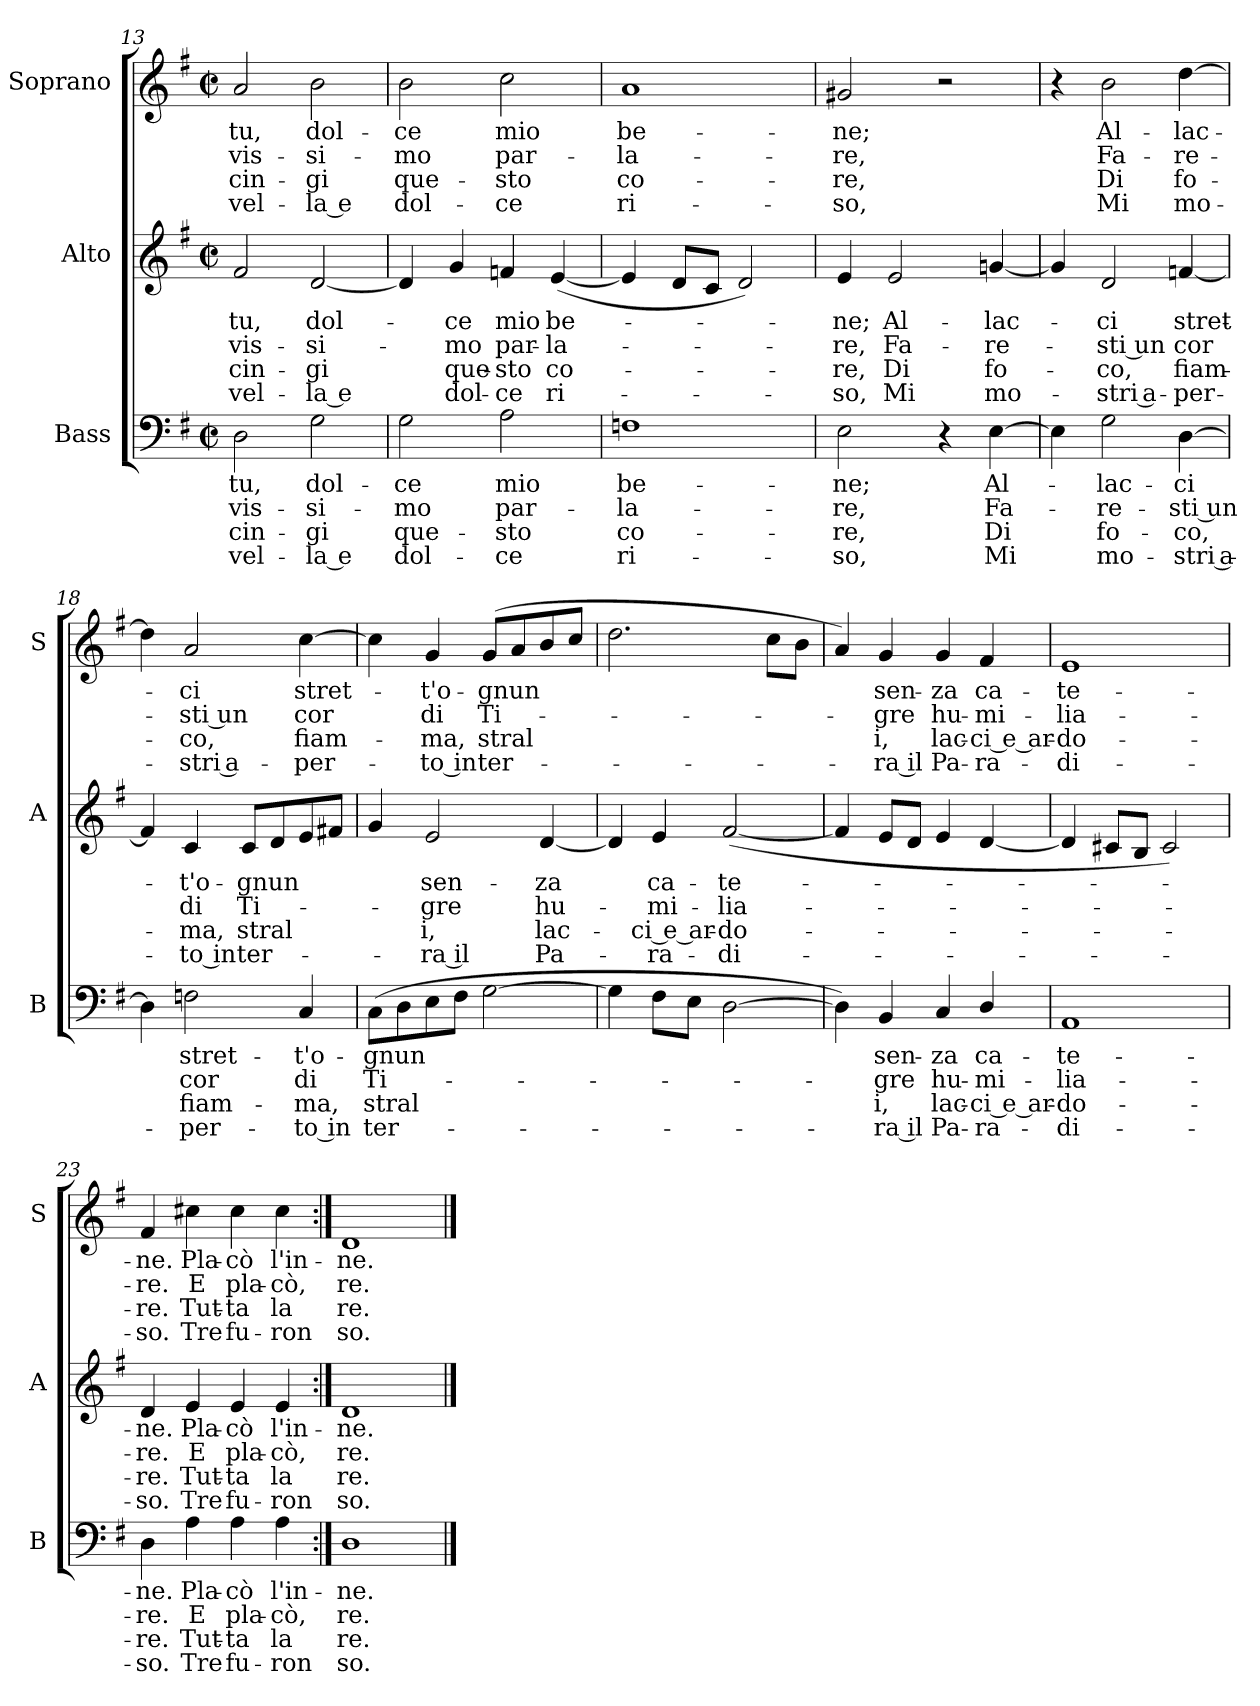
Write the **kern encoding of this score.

**kern	**text	**text	**text	**text	**kern	**text	**text	**text	**text	**kern	**text	**text	**text	**text
*part3	*part3	*part3	*part3	*part3	*part2	*part2	*part2	*part2	*part2	*part1	*part1	*part1	*part1	*part1
*staff3	*staff3	*staff3	*staff3	*staff3	*staff2	*staff2	*staff2	*staff2	*staff2	*staff1	*staff1	*staff1	*staff1	*staff1
*I"Bass	*	*	*	*	*I"Alto	*	*	*	*	*I"Soprano	*	*	*	*
*I'B	*	*	*	*	*I'A	*	*	*	*	*I'S	*	*	*	*
!!LO:LB:g=z
*clefF4	*	*	*	*	*clefG2	*	*	*	*	*clefG2	*	*	*	*
*k[f#]	*	*	*	*	*k[f#]	*	*	*	*	*k[f#]	*	*	*	*
*G:	*	*	*	*	*G:	*	*	*	*	*G:	*	*	*	*
*M2/2	*	*	*	*	*M2/2	*	*	*	*	*M2/2	*	*	*	*
*met(c|)	*	*	*	*	*met(c|)	*	*	*	*	*met(c|)	*	*	*	*
=13	=13	=13	=13	=13	=13	=13	=13	=13	=13	=13	=13	=13	=13	=13
!	!LO:LY:b	!LO:LY:b	!LO:LY:b	!LO:LY:b	!	!LO:LY:b	!LO:LY:b	!LO:LY:b	!LO:LY:b	!	!LO:LY:b	!LO:LY:b	!LO:LY:b	!LO:LY:b
2D	-tu,	vis-	-cin-	-vel-	2f#	-tu,	vis-	-cin-	-vel-	2a	-tu,	vis-	-cin-	-vel-
!	!LO:LY:b	!LO:LY:b	!LO:LY:b	!LO:LY:b	!	!LO:LY:b	!LO:LY:b	!LO:LY:b	!LO:LY:b	!	!LO:LY:b	!LO:LY:b	!LO:LY:b	!LO:LY:b
2G	-dol-	-si-	-gi	la e	[2d	-dol-	si-	gi	la e	2b	-dol-	-si-	-gi	la e
=14	=14	=14	=14	=14	=14	=14	=14	=14	=14	=14	=14	=14	=14	=14
!	!LO:LY:b	!LO:LY:b	!LO:LY:b	!LO:LY:b	!	!	!	!	!	!	!LO:LY:b	!LO:LY:b	!LO:LY:b	!LO:LY:b
2G	ce	mo	que-	-dol-	4d]	.	.	.	.	2b	ce	mo	que-	-dol-
!	!	!	!	!	!	!LO:LY:b	!LO:LY:b	!LO:LY:b	!LO:LY:b	!	!	!	!	!
.	.	.	.	.	4g	ce	mo	que-	-dol-	.	.	.	.	.
!	!LO:LY:b	!LO:LY:b	!LO:LY:b	!LO:LY:b	!	!LO:LY:b	!LO:LY:b	!LO:LY:b	!LO:LY:b	!	!LO:LY:b	!LO:LY:b	!LO:LY:b	!LO:LY:b
2A	-mio	par-	-sto	ce	4fn	-mio	par-	-sto	ce	2cc	-mio	par-	-sto	ce
!	!	!	!	!	!	!LO:LY:b	!LO:LY:b	!LO:LY:b	!LO:LY:b	!	!	!	!	!
.	.	.	.	.	(<[4e	be-	la-	co-	ri-	.	.	.	.	.
=15	=15	=15	=15	=15	=15	=15	=15	=15	=15	=15	=15	=15	=15	=15
!	!LO:LY:b	!LO:LY:b	!LO:LY:b	!LO:LY:b	!	!	!	!	!	!	!LO:LY:b	!LO:LY:b	!LO:LY:b	!LO:LY:b
1Fn	be-	-la-	-co-	-ri-	4e]	.	.	.	.	1a	be-	-la-	-co-	-ri-
.	.	.	.	.	8dL	.	.	.	.	.	.	.	.	.
.	.	.	.	.	8cJ	.	.	.	.	.	.	.	.	.
.	.	.	.	.	2d)	.	.	.	.	.	.	.	.	.
=16	=16	=16	=16	=16	=16	=16	=16	=16	=16	=16	=16	=16	=16	=16
!	!LO:LY:b	!LO:LY:b	!LO:LY:b	!LO:LY:b	!	!LO:LY:b	!LO:LY:b	!LO:LY:b	!LO:LY:b	!	!LO:LY:b	!LO:LY:b	!LO:LY:b	!LO:LY:b
2E	-ne;	re,	re,	so,	4e	ne;	re,	re,	so,	2g#X	-ne;	re,	re,	so,
!	!	!	!	!	!	!LO:LY:b	!LO:LY:b	!LO:LY:b	!LO:LY:b	!	!	!	!	!
.	.	.	.	.	2e	Al-	-Fa-	-Di	Mi	.	.	.	.	.
4r	.	.	.	.	.	.	.	.	.	2r	.	.	.	.
!	!LO:LY:b	!LO:LY:b	!LO:LY:b	!LO:LY:b	!	!LO:LY:b	!LO:LY:b	!LO:LY:b	!LO:LY:b	!	!	!	!	!
[4E	Al-	Fa-	Di	Mi	[4gn	lac-	re-	fo-	mo-	.	.	.	.	.
=17	=17	=17	=17	=17	=17	=17	=17	=17	=17	=17	=17	=17	=17	=17
4E]	.	.	.	.	4g]	.	.	.	.	4r	.	.	.	.
!	!LO:LY:b	!LO:LY:b	!LO:LY:b	!LO:LY:b	!	!LO:LY:b	!LO:LY:b	!LO:LY:b	!LO:LY:b	!	!LO:LY:b	!LO:LY:b	!LO:LY:b	!LO:LY:b
2G	lac-	-re-	-fo-	-mo-	2d	ci	sti un	co,	stri a-	2b	Al-	-Fa-	-Di	Mi
!	!LO:LY:b	!LO:LY:b	!LO:LY:b	!LO:LY:b	!	!LO:LY:b	!LO:LY:b	!LO:LY:b	!LO:LY:b	!	!LO:LY:b	!LO:LY:b	!LO:LY:b	!LO:LY:b
[4D	-ci	sti un	co,	stri a-	[4fn	-stret-	cor	fiam-	per-	[4dd	lac-	re-	fo-	mo-
=18	=18	=18	=18	=18	=18	=18	=18	=18	=18	=18	=18	=18	=18	=18
4D]	.	.	.	.	4f]	.	.	.	.	4dd]	.	.	.	.
!	!LO:LY:b	!LO:LY:b	!LO:LY:b	!LO:LY:b	!	!LO:LY:b	!LO:LY:b	!LO:LY:b	!LO:LY:b	!	!LO:LY:b	!LO:LY:b	!LO:LY:b	!LO:LY:b
2Fn	stret-	-cor	fiam-	per-	4c	-t'o-	-di	ma,	to in	2a	ci	sti un	co,	stri a-
!	!	!	!	!	!	!LO:LY:b	!LO:LY:b	!LO:LY:b	!LO:LY:b	!	!	!	!	!
.	.	.	.	.	8cL	gnun	Ti-	stral	ter-	.	.	.	.	.
.	.	.	.	.	8d	.	.	.	.	.	.	.	.	.
!	!LO:LY:b	!LO:LY:b	!LO:LY:b	!LO:LY:b	!	!	!	!	!	!	!LO:LY:b	!LO:LY:b	!LO:LY:b	!LO:LY:b
4C	-t'o-	-di	ma,	to in	8e	.	.	.	.	[4cc	-stret-	cor	fiam-	per-
.	.	.	.	.	8f#XJ	.	.	.	.	.	.	.	.	.
!!LO:LB:g=z
=19	=19	=19	=19	=19	=19	=19	=19	=19	=19	=19	=19	=19	=19	=19
!	!LO:LY:b	!LO:LY:b	!LO:LY:b	!LO:LY:b	!	!	!	!	!	!	!	!	!	!
(>8CL	gnun	Ti-	stral	ter-	4g	.	.	.	.	4cc]	.	.	.	.
8D	.	.	.	.	.	.	.	.	.	.	.	.	.	.
!	!	!	!	!	!	!LO:LY:b	!LO:LY:b	!LO:LY:b	!LO:LY:b	!	!LO:LY:b	!LO:LY:b	!LO:LY:b	!LO:LY:b
8E	.	.	.	.	2e	sen-	-gre	i,	ra il	4g	-t'o-	-di	ma,	to in
8F#J	.	.	.	.	.	.	.	.	.	.	.	.	.	.
!	!	!	!	!	!	!	!	!	!	!	!LO:LY:b	!LO:LY:b	!LO:LY:b	!LO:LY:b
[2G	.	.	.	.	.	.	.	.	.	(<8gL	gnun	Ti-	stral	ter-
.	.	.	.	.	.	.	.	.	.	8a	.	.	.	.
!	!	!	!	!	!	!LO:LY:b	!LO:LY:b	!LO:LY:b	!LO:LY:b	!	!	!	!	!
.	.	.	.	.	[4d	za	hu-	lac-	Pa-	8b	.	.	.	.
.	.	.	.	.	.	.	.	.	.	8ccJ	.	.	.	.
=20	=20	=20	=20	=20	=20	=20	=20	=20	=20	=20	=20	=20	=20	=20
4G]	.	.	.	.	4d]	.	.	.	.	2.dd	.	.	.	.
!	!	!	!	!	!	!LO:LY:b	!LO:LY:b	!LO:LY:b	!LO:LY:b	!	!	!	!	!
8F#L	.	.	.	.	4e	ca-	-mi-	-ci e ar-	-ra-	.	.	.	.	.
8EJ	.	.	.	.	.	.	.	.	.	.	.	.	.	.
!	!	!	!	!	!	!LO:LY:b	!LO:LY:b	!LO:LY:b	!LO:LY:b	!	!	!	!	!
[2D	.	.	.	.	(<[2f#	-te-	lia-	do-	di-	.	.	.	.	.
.	.	.	.	.	.	.	.	.	.	8ccL	.	.	.	.
.	.	.	.	.	.	.	.	.	.	8bJ	.	.	.	.
=21	=21	=21	=21	=21	=21	=21	=21	=21	=21	=21	=21	=21	=21	=21
4D])	.	.	.	.	4f#]	.	.	.	.	4a)	.	.	.	.
!	!LO:LY:b	!LO:LY:b	!LO:LY:b	!LO:LY:b	!	!	!	!	!	!	!LO:LY:b	!LO:LY:b	!LO:LY:b	!LO:LY:b
4BB	sen-	-gre	i,	ra il	8eL	.	.	.	.	4g	sen-	-gre	i,	ra il
.	.	.	.	.	8dJ	.	.	.	.	.	.	.	.	.
!	!LO:LY:b	!LO:LY:b	!LO:LY:b	!LO:LY:b	!	!	!	!	!	!	!LO:LY:b	!LO:LY:b	!LO:LY:b	!LO:LY:b
4C	za	hu-	-lac-	-Pa-	4e	.	.	.	.	4g	za	hu-	-lac-	-Pa-
!	!LO:LY:b	!LO:LY:b	!LO:LY:b	!LO:LY:b	!	!	!	!	!	!	!LO:LY:b	!LO:LY:b	!LO:LY:b	!LO:LY:b
4D/	-ca-	-mi-	-ci e ar-	-ra-	[4d	.	.	.	.	4f#	-ca-	-mi-	-ci e ar-	-ra-
=22	=22	=22	=22	=22	=22	=22	=22	=22	=22	=22	=22	=22	=22	=22
!	!LO:LY:b	!LO:LY:b	!LO:LY:b	!LO:LY:b	!	!	!	!	!	!	!LO:LY:b	!LO:LY:b	!LO:LY:b	!LO:LY:b
1AA	-te-	-lia-	-do-	-di-	4d]	.	.	.	.	1e	-te-	-lia-	-do-	-di-
.	.	.	.	.	8c#XL	.	.	.	.	.	.	.	.	.
.	.	.	.	.	8BJ	.	.	.	.	.	.	.	.	.
.	.	.	.	.	2c#)	.	.	.	.	.	.	.	.	.
=23	=23	=23	=23	=23	=23	=23	=23	=23	=23	=23	=23	=23	=23	=23
!	!LO:LY:b	!LO:LY:b	!LO:LY:b	!LO:LY:b	!	!LO:LY:b	!LO:LY:b	!LO:LY:b	!LO:LY:b	!	!LO:LY:b	!LO:LY:b	!LO:LY:b	!LO:LY:b
4D	-ne.	re.	re.	so.	4d	ne.	re.	re.	so.	4f#	-ne.	re.	re.	so.
!	!LO:LY:b	!LO:LY:b	!LO:LY:b	!LO:LY:b	!	!LO:LY:b	!LO:LY:b	!LO:LY:b	!LO:LY:b	!	!LO:LY:b	!LO:LY:b	!LO:LY:b	!LO:LY:b
4A	Pla-	-E	Tut-	-Tre	4e	Pla-	-E	Tut-	-Tre	4cc#X	Pla-	-E	Tut-	-Tre
!	!LO:LY:b	!LO:LY:b	!LO:LY:b	!LO:LY:b	!	!LO:LY:b	!LO:LY:b	!LO:LY:b	!LO:LY:b	!	!LO:LY:b	!LO:LY:b	!LO:LY:b	!LO:LY:b
4A	cò	pla-	-ta	fu-	4e	cò	pla-	-ta	fu-	4cc#	cò	pla-	-ta	fu-
!	!LO:LY:b	!LO:LY:b	!LO:LY:b	!LO:LY:b	!	!LO:LY:b	!LO:LY:b	!LO:LY:b	!LO:LY:b	!	!LO:LY:b	!LO:LY:b	!LO:LY:b	!LO:LY:b
4A	-l'in-	cò,	la	ron	4e	-l'in-	cò,	la	ron	4cc#	-l'in-	cò,	la	ron
=24:|!	=24:|!	=24:|!	=24:|!	=24:|!	=24:|!	=24:|!	=24:|!	=24:|!	=24:|!	=24:|!	=24:|!	=24:|!	=24:|!	=24:|!
!	!LO:LY:b	!LO:LY:b	!LO:LY:b	!LO:LY:b	!	!LO:LY:b	!LO:LY:b	!LO:LY:b	!LO:LY:b	!	!LO:LY:b	!LO:LY:b	!LO:LY:b	!LO:LY:b
1D	ne.	re.	re.	so.	1d	ne.	re.	re.	so.	1d	ne.	re.	re.	so.
==	==	==	==	==	==	==	==	==	==	==	==	==	==	==
*-	*-	*-	*-	*-	*-	*-	*-	*-	*-	*-	*-	*-	*-	*-
